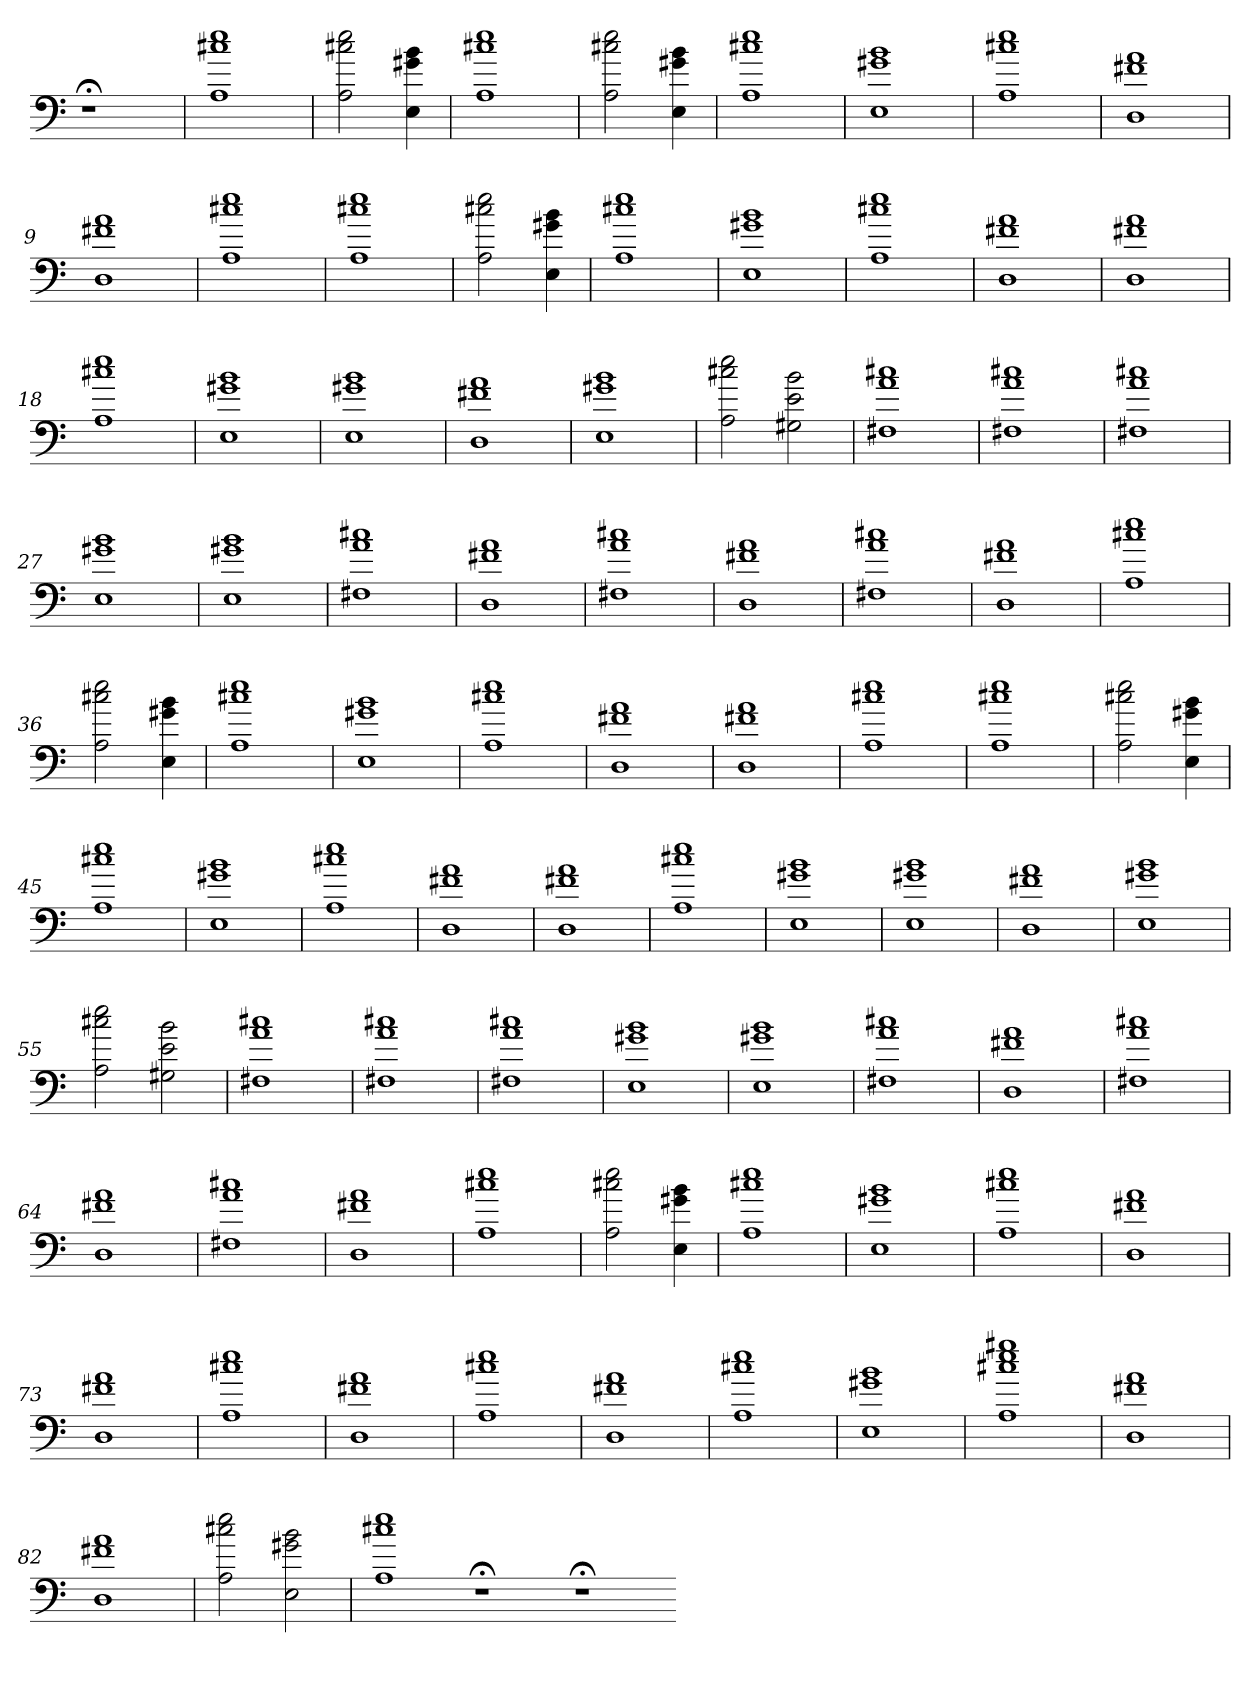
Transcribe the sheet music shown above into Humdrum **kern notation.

**kern
*part1
*staff1
=
1r;<
=1
1A 1cc#X 1ee
=2
2A 2cc#X 2ee
4E 4g#X 4b
=3
1A 1cc#X 1ee
=4
2A 2cc#X 2ee
4E 4g#X 4b
=5
1A 1cc#X 1ee
=6
1E 1g#X 1b
=7
1A 1cc#X 1ee
=8
1D 1f#X 1a
=9
1D 1f#X 1a
=10
1A 1cc#X 1ee
=11
1A 1cc#X 1ee
=12
2A 2cc#X 2ee
4E 4g#X 4b
=13
1A 1cc#X 1ee
=14
1E 1g#X 1b
=15
1A 1cc#X 1ee
=16
1D 1f#X 1a
=17
1D 1f#X 1a
=18
1A 1cc#X 1ee
=19
1E 1g#X 1b
=20
1E 1g#X 1b
=21
1D 1f#X 1a
=22
1E 1g#X 1b
=23
2A 2cc#X 2ee
2G#X 2e 2b
=24
1F#X 1a 1cc#X
=25
1F#X 1a 1cc#X
=26
1F#X 1a 1cc#X
=27
1E 1g#X 1b
=28
1E 1g#X 1b
=29
1F#X 1a 1cc#X
=30
1D 1f#X 1a
=31
1F#X 1a 1cc#X
=32
1D 1f#X 1a
=33
1F#X 1a 1cc#X
=34
1D 1f#X 1a
=35
1A 1cc#X 1ee
=36
2A 2cc#X 2ee
4E 4g#X 4b
=37
1A 1cc#X 1ee
=38
1E 1g#X 1b
=39
1A 1cc#X 1ee
=40
1D 1f#X 1a
=41
1D 1f#X 1a
=42
1A 1cc#X 1ee
=43
1A 1cc#X 1ee
=44
2A 2cc#X 2ee
4E 4g#X 4b
=45
1A 1cc#X 1ee
=46
1E 1g#X 1b
=47
1A 1cc#X 1ee
=48
1D 1f#X 1a
=49
1D 1f#X 1a
=50
1A 1cc#X 1ee
=51
1E 1g#X 1b
=52
1E 1g#X 1b
=53
1D 1f#X 1a
=54
1E 1g#X 1b
=55
2A 2cc#X 2ee
2G#X 2e 2b
=56
1F#X 1a 1cc#X
=57
1F#X 1a 1cc#X
=58
1F#X 1a 1cc#X
=59
1E 1g#X 1b
=60
1E 1g#X 1b
=61
1F#X 1a 1cc#X
=62
1D 1f#X 1a
=63
1F#X 1a 1cc#X
=64
1D 1f#X 1a
=65
1F#X 1a 1cc#X
=66
1D 1f#X 1a
=67
1A 1cc#X 1ee
=68
2A 2cc#X 2ee
4E 4g#X 4b
=69
1A 1cc#X 1ee
=70
1E 1g#X 1b
=71
1A 1cc#X 1ee
=72
1D 1f#X 1a
=73
1D 1f#X 1a
=74
1A 1cc#X 1ee
=75
1D 1f#X 1a
=76
1A 1cc#X 1ee
=77
1D 1f#X 1a
=78
1A 1cc#X 1ee
=79
1E 1g#X 1b
=80
1A 1cc#X 1ee 1gg#X
=81
1D 1f#X 1a
=82
1D 1f#X 1a
=83
2A 2cc#X 2ee
2E 2g#X 2b
=84
1A 1cc#X 1ee
1r;<
1r;<
=-
*-
